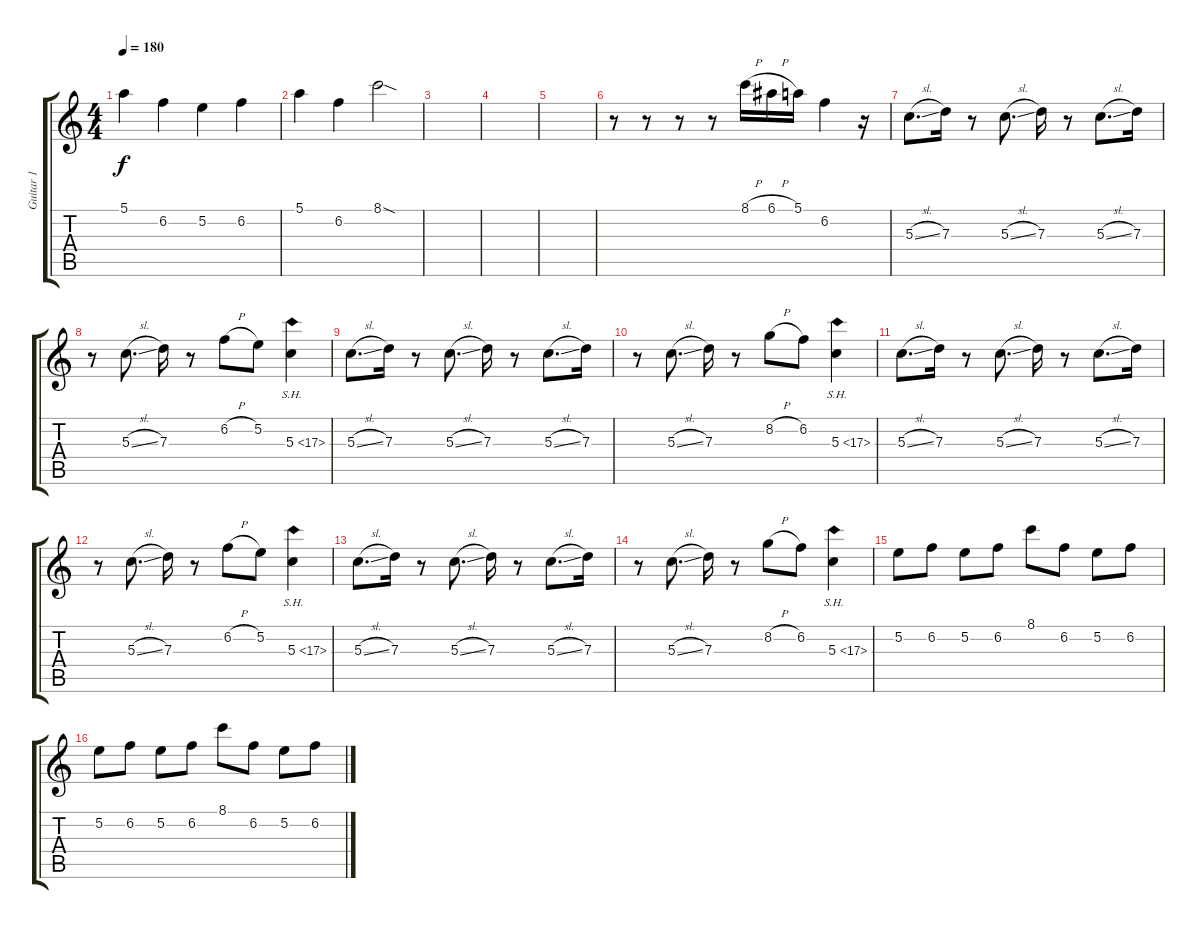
\track ("Guitar 1" "Guitar 1") {instrument distortionguitar}
\staff {score tabs}
\tuning (E4 B3 G3 D3 A2 D2) {hide}
\ts (4 4)
\tempo 180
\clef g2
\ks c
5.1.4{dy f} 6.2.4 5.2.4 6.2.4 |
5.1.4 6.2.4 8.1{sod}.2 |
|
|
|
r.8 r.8 r.8 r.8 8.1{h}.16 6.1{h}.16 5.1.16 6.2.4 r.16 |
5.3{sl}.8{d} 7.3.16 r.8 5.3{sl}.8{d} 7.3.16 r.8 5.3{sl}.8{d} 7.3.16 |
r.8 5.3{sl}.8{d} 7.3.16 r.8 6.2{h}.8 5.2.8 5.3{sh 12}.4 |
5.3{sl}.8{d} 7.3.16 r.8 5.3{sl}.8{d} 7.3.16 r.8 5.3{sl}.8{d} 7.3.16 |
r.8 5.3{sl}.8{d} 7.3.16 r.8 8.2{h}.8 6.2.8 5.3{sh 12}.4 |
5.3{sl}.8{d} 7.3.16 r.8 5.3{sl}.8{d} 7.3.16 r.8 5.3{sl}.8{d} 7.3.16 |
r.8 5.3{sl}.8{d} 7.3.16 r.8 6.2{h}.8 5.2.8 5.3{sh 12}.4 |
5.3{sl}.8{d} 7.3.16 r.8 5.3{sl}.8{d} 7.3.16 r.8 5.3{sl}.8{d} 7.3.16 |
r.8 5.3{sl}.8{d} 7.3.16 r.8 8.2{h}.8 6.2.8 5.3{sh 12}.4 |
5.2.8 6.2.8 5.2.8 6.2.8 8.1.8 6.2.8 5.2.8 6.2.8 |
5.2.8 6.2.8 5.2.8 6.2.8 8.1.8 6.2.8 5.2.8 6.2.8
